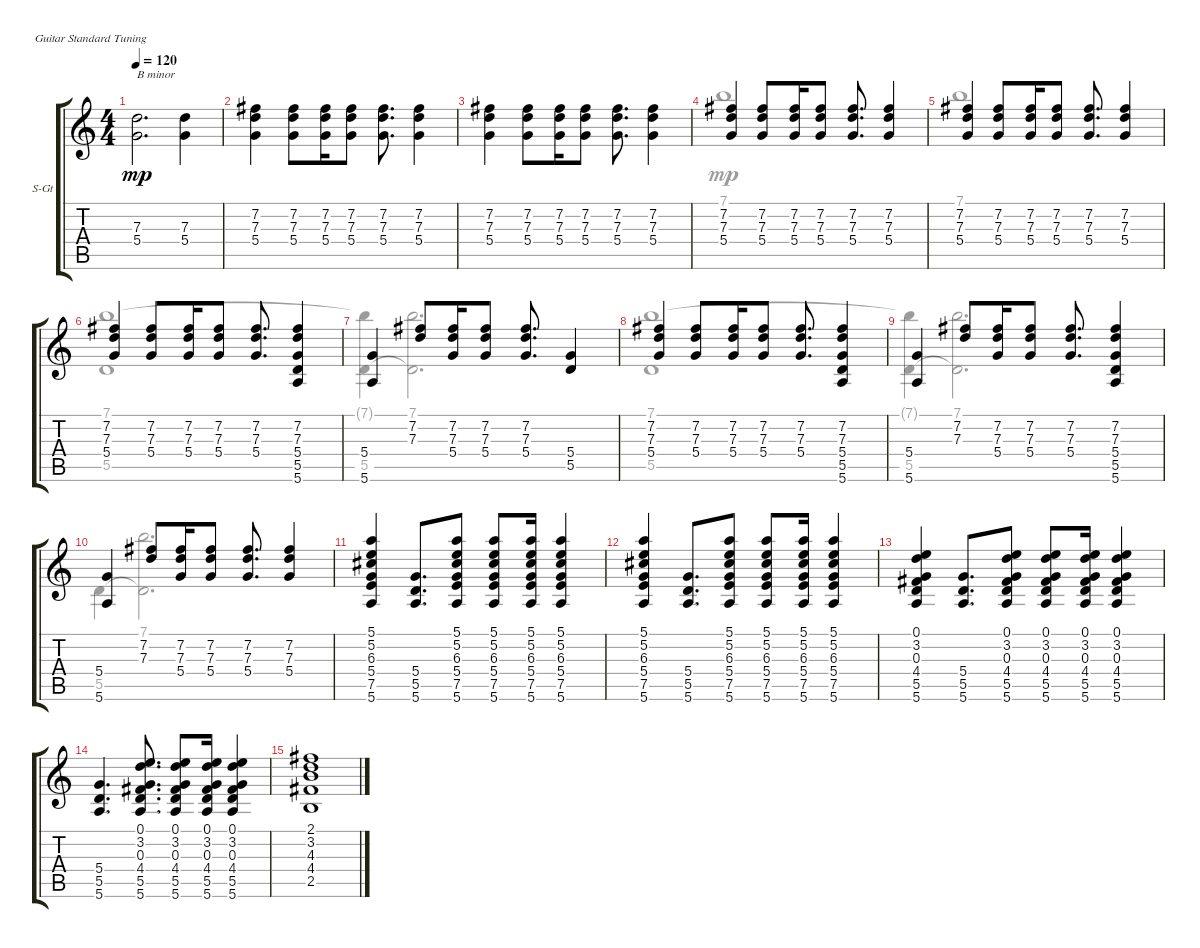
\defaultSystemsLayout 4
\bracketExtendMode groupsimilarinstruments
\firstSystemTrackNameOrientation horizontal
\otherSystemsTrackNameOrientation horizontal
\track ("Steel Guitar" "S-Gt") {instrument acousticguitarsteel}
\staff {score tabs}
\tuning (E4 B3 G3 D3 A2 E2)
\voice
\ts (4 4)
\tempo 120
\clef g2
\ks c
(7.3 5.4).2{d txt "B minor" dy mp instrument acousticguitarsteel} (7.3 5.4).4 |
(5.4 7.3 7.2).4 (5.4 7.3 7.2).8 (5.4 7.3 7.2).16 (5.4 7.3 7.2).8 (5.4 7.3 7.2).8{d} (5.4 7.3 7.2).4 |
(5.4 7.3 7.2).4 (5.4 7.3 7.2).8 (5.4 7.3 7.2).16 (5.4 7.3 7.2).8 (5.4 7.3 7.2).8{d} (5.4 7.3 7.2).4 |
(5.4 7.3 7.2).4 (5.4 7.3 7.2).8 (5.4 7.3 7.2).16 (5.4 7.3 7.2).8 (5.4 7.3 7.2).8{d} (5.4 7.3 7.2).4 |
(5.4 7.3 7.2).4 (5.4 7.3 7.2).8 (5.4 7.3 7.2).16 (5.4 7.3 7.2).8 (5.4 7.3 7.2).8{d} (5.4 7.3 7.2).4 |
(5.4 7.3 7.2).4 (5.4 7.3 7.2).8 (5.4 7.3 7.2).16 (5.4 7.3 7.2).8 (5.4 7.3 7.2).8{d} (5.4 7.3 7.2 5.5 5.6).4 |
(5.4 5.6).4 (7.3 7.2).8 (5.4 7.3 7.2).16 (5.4 7.3 7.2).8 (5.4 7.3 7.2).8{d} (5.4 5.5).4 |
(5.4 7.3 7.2).4 (5.4 7.3 7.2).8 (5.4 7.3 7.2).16 (5.4 7.3 7.2).8 (5.4 7.3 7.2).8{d} (5.4 7.3 7.2 5.6 5.5).4 |
(5.4 5.6).4 (7.3 7.2).8 (5.4 7.3 7.2).16 (5.4 7.3 7.2).8 (5.4 7.3 7.2).8{d} (5.4 7.3 7.2 5.5 5.6).4 |
(5.4 5.6).4 (7.3 7.2).8 (5.4 7.3 7.2).16 (5.4 7.3 7.2).8 (5.4 7.3 7.2).8{d} (5.4 7.3 7.2).4 |
(5.6 7.5 5.4 6.3 5.2 5.1).4 (5.6 5.5 5.4).8{d} (5.6 7.5 5.4 6.3 5.2 5.1).8 (5.6 7.5 5.4 6.3 5.2 5.1).8 (5.6 7.5 5.4 6.3 5.2 5.1).16 (5.6 7.5 5.4 6.3 5.2 5.1).4 |
(5.6 7.5 5.4 6.3 5.2 5.1).4 (5.6 5.5 5.4).8{d} (5.6 7.5 5.4 6.3 5.2 5.1).8 (5.6 7.5 5.4 6.3 5.2 5.1).8 (5.6 7.5 5.4 6.3 5.2 5.1).16 (5.6 7.5 5.4 6.3 5.2 5.1).4 |
(5.6 5.5 4.4 0.3 3.2 0.1).4 (5.6 5.5 5.4).8{d} (5.6 5.5 4.4 0.3 3.2 0.1).8 (5.6 5.5 4.4 0.3 3.2 0.1).8 (5.6 5.5 4.4 0.3 3.2 0.1).16 (5.6 5.5 4.4 0.3 3.2 0.1).4 |
(5.6 5.5 5.4).4{d} (5.6 5.5 4.4 0.3 3.2 0.1).8{d} (5.6 5.5 4.4 0.3 3.2 0.1).8 (5.6 5.5 4.4 0.3 3.2 0.1).16 (5.6 5.5 4.4 0.3 3.2 0.1).4 |
(2.5 4.4 4.3 3.2 2.1).1
\voice
\clef g2
\ottava regular
\simile none
\ks c
|
|
|
7.1.1 |
7.1.1 |
(7.1 5.5).1 |
(5.5 7.1{t}).4 (5.5{t} 7.1).2{d} |
(7.1 5.5).1 |
(5.5 7.1{t}).4 (5.5{t} 7.1).2{d} |
5.5.4 (5.5{t} 7.1).2{d} |
|
|
|
|
